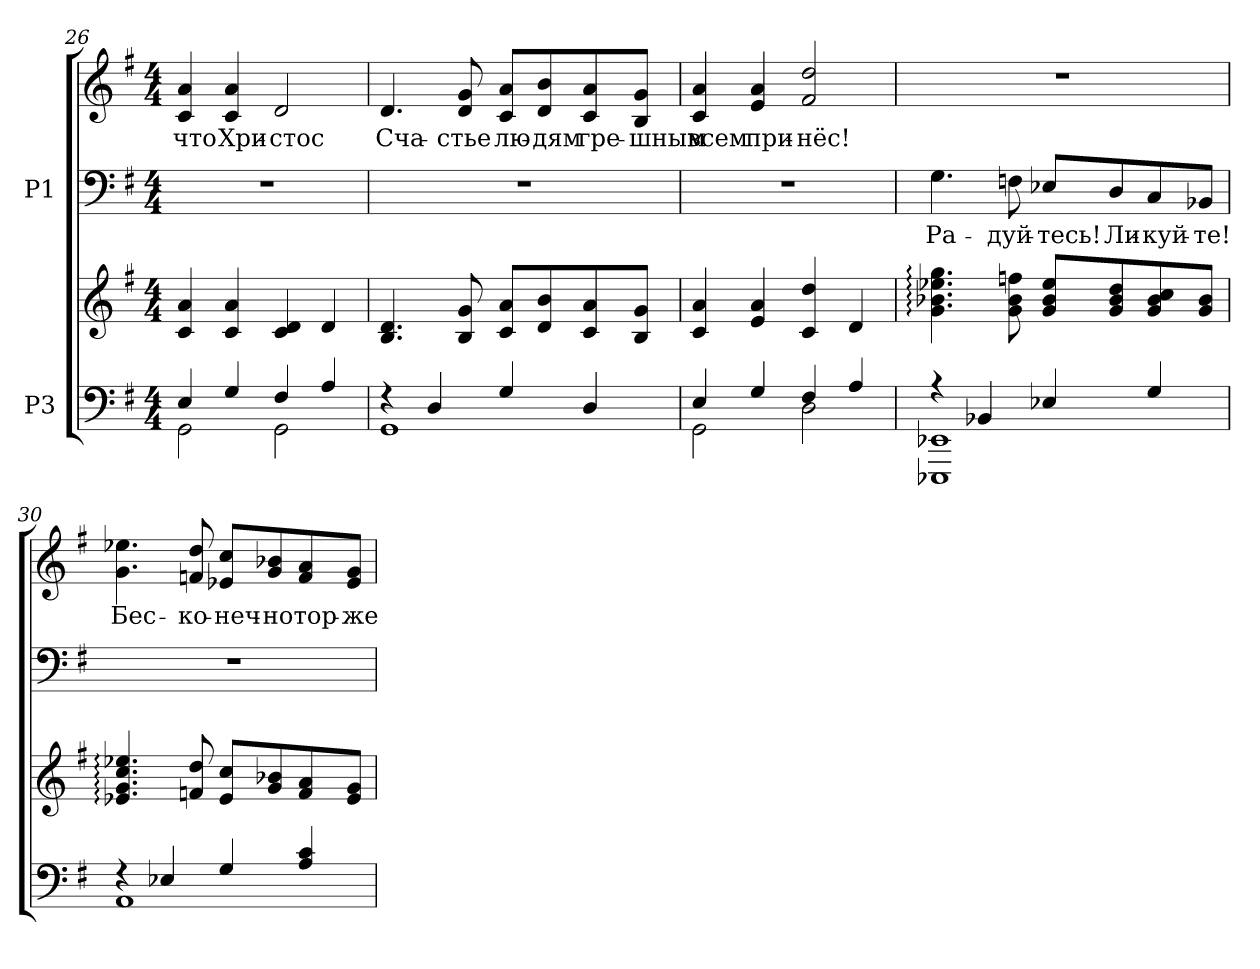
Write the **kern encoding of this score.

**kern	**kern	**kern	**text	**kern	**text
*part2	*part2	*part1	*part1	*part1	*part1
*staff4	*staff3	*staff2	*staff2	*staff1	*staff1
*I"P3	*	*I"P1	*	*	*
*clefF4	*clefG2	*clefF4	*	*clefG2	*
*k[f#]	*k[f#]	*k[f#]	*	*k[f#]	*
*G:	*G:	*G:	*	*G:	*
*M4/4	*M4/4	*M4/4	*	*M4/4	*
=26	=26	=26	=26	=26	=26
*^	*	*	*	*	*
!	!	!	!	!	!	!LO:LY:b:color=#000000
4Ei/	2GGi\	4ci/ 4ai	1r	.	4ci/ 4ai	что
!	!	!	!	!	!	!LO:LY:b:color=#000000
4Gi/	.	4ci/ 4ai	.	.	4ci/ 4ai	Хри-
!	!	!	!	!	!	!LO:LY:b:color=#000000
4F#i/	2GGi\	4ci/ 4di	.	.	2di/	-стос
4Ai/	.	4di/	.	.	.	.
!!LO:LB:g=z
=27	=27	=27	=27	=27	=27	=27
!	!	!	!	!	!	!LO:LY:b:color=#000000
4r	1GGi	4.Bi/ 4.di	1r	.	4.di/	Сча-
4Di/	.	.	.	.	.	.
!	!	!	!	!	!	!LO:LY:b:color=#000000
.	.	8Bi/ 8gi	.	.	8di/ 8gi	-стье
!	!	!	!	!	!	!LO:LY:b:color=#000000
4Gi/	.	8ci/ 8aiL	.	.	8ci/ 8aiL	лю-
!	!	!	!	!	!	!LO:LY:b:color=#000000
.	.	8di/ 8bi	.	.	8di/ 8bi	-дям
!	!	!	!	!	!	!LO:LY:b:color=#000000
4Di/	.	8ci/ 8ai	.	.	8ci/ 8ai	гре-
!	!	!	!	!	!	!LO:LY:b:color=#000000
.	.	8Bi/ 8giJ	.	.	8Bi/ 8giJ	-шным
=28	=28	=28	=28	=28	=28	=28
!	!	!	!	!	!	!LO:LY:b:color=#000000
4Ei/	2GGi\	4ci/ 4ai	1r	.	4ci/ 4ai	всем
!	!	!	!	!	!	!LO:LY:b:color=#000000
4Gi/	.	4ei/ 4ai	.	.	4ei/ 4ai	при-
!	!	!	!	!	!	!LO:LY:b:color=#000000
4F#i/	2Di\	4ci/ 4ddi	.	.	2f#i/ 2ddi	-нёс!
4Ai/	.	4di/	.	.	.	.
=29	=29	=29	=29	=29	=29	=29
!	!	!	!	!LO:LY:a:color=#000000	!	!
4r	1EEE-Xi 1EE-Xi	4.gi\: 4.b-Xi: 4.ee-Xi: 4.ggi:	4.Gi\	Ра-	1r	.
4BB-Xi/	.	.	.	.	.	.
!	!	!	!	!LO:LY:a:color=#000000	!	!
.	.	8gi\ 8b-i 8ffni	8Fni\	-дуй-	.	.
!	!	!	!	!LO:LY:a:color=#000000	!	!
4E-Xi/	.	8gi/ 8b-i 8ee-iL	8E-Xi/L	-тесь!	.	.
!	!	!	!	!LO:LY:a:color=#000000	!	!
.	.	8gi/ 8b-i 8ddi	8Di/	Ли-	.	.
!	!	!	!	!LO:LY:a:color=#000000	!	!
4Gi/	.	8gi/ 8b-i 8cci	8Ci/	-куй-	.	.
!	!	!	!	!LO:LY:a:color=#000000	!	!
.	.	8gi/ 8b-iJ	8BB-Xi/J	-те!	.	.
!!LO:PB:g=z
=30	=30	=30	=30	=30	=30	=30
!	!	!	!	!	!	!LO:LY:b:color=#000000
4r	1AAi	4.e-Xi/: 4.gi: 4.cci: 4.ee-Xi:	1r	.	4.gi\ 4.ee-Xi	Бес-
4E-Xi/	.	.	.	.	.	.
!	!	!	!	!	!	!LO:LY:b:color=#000000
.	.	8fni/ 8ddi	.	.	8fni/ 8ddi	-ко-
!	!	!	!	!	!	!LO:LY:b:color=#000000
4Gi/	.	8e-i/ 8cciL	.	.	8e-Xi/ 8cciL	-неч-
!	!	!	!	!	!	!LO:LY:b:color=#000000
.	.	8gi/ 8b-Xi	.	.	8gi/ 8b-Xi	-но
!	!	!	!	!	!	!LO:LY:b:color=#000000
4Ai/ 4ci	.	8fi/ 8ai	.	.	8fi/ 8ai	тор-
!	!	!	!	!	!	!LO:LY:b:color=#000000
.	.	8e-i/ 8giJ	.	.	8e-i/ 8giJ	-же-
*v	*v	*	*	*	*	*
=	=	=	=	=	=
*-	*-	*-	*-	*-	*-
